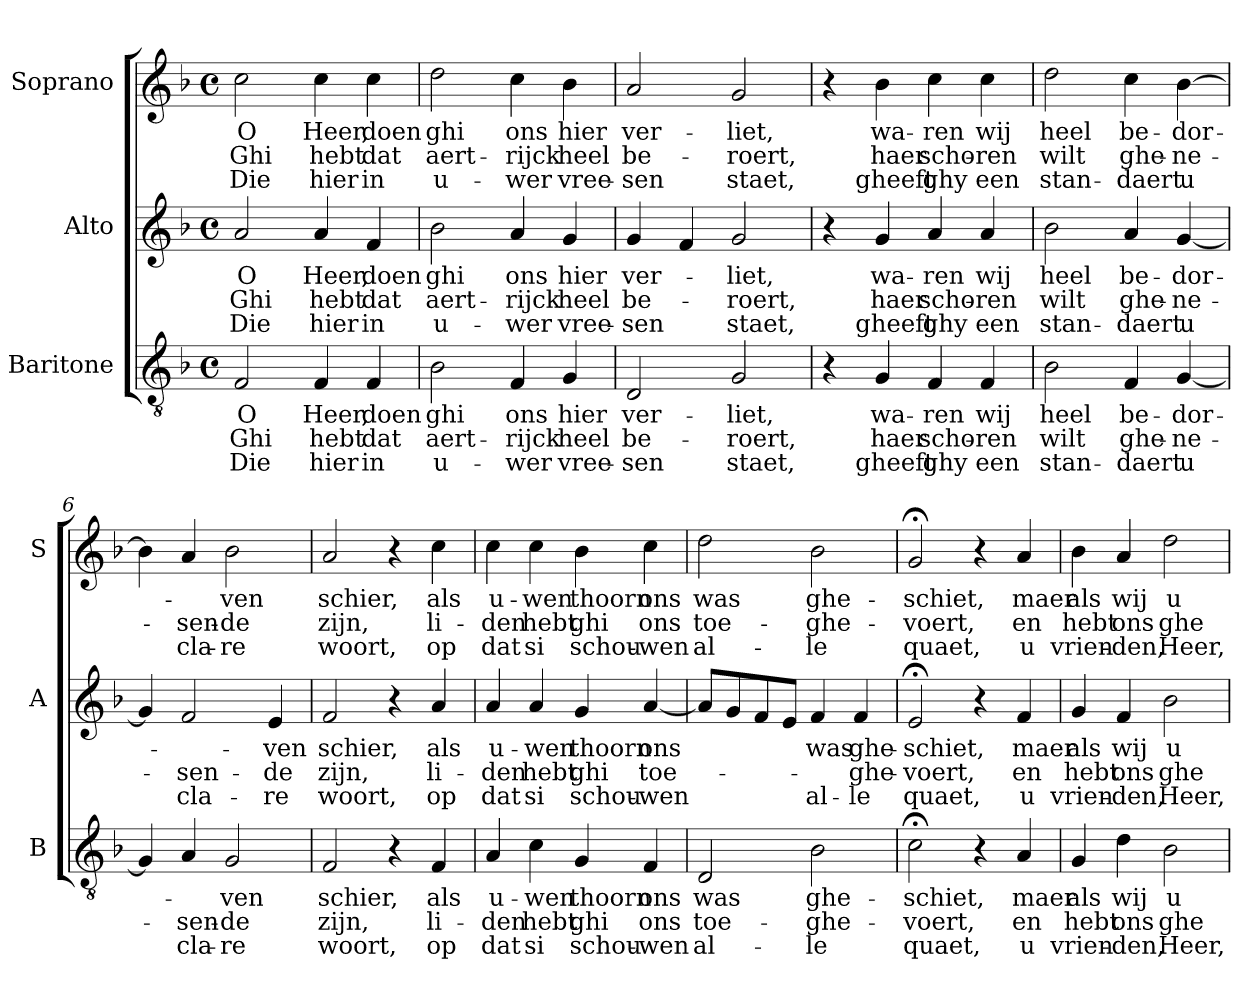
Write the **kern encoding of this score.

**kern	**text	**text	**text	**kern	**text	**text	**text	**kern	**text	**text	**text
*part3	*part3	*part3	*part3	*part2	*part2	*part2	*part2	*part1	*part1	*part1	*part1
*staff3	*staff3	*staff3	*staff3	*staff2	*staff2	*staff2	*staff2	*staff1	*staff1	*staff1	*staff1
*I"Baritone	*	*	*	*I"Alto	*	*	*	*I"Soprano	*	*	*
*I'B	*	*	*	*I'A	*	*	*	*I'S	*	*	*
*clefGv2	*	*	*	*clefG2	*	*	*	*clefG2	*	*	*
*k[b-]	*	*	*	*k[b-]	*	*	*	*k[b-]	*	*	*
*F:	*	*	*	*F:	*	*	*	*F:	*	*	*
*M4/4	*	*	*	*M4/4	*	*	*	*M4/4	*	*	*
*met(c)	*	*	*	*met(c)	*	*	*	*met(c)	*	*	*
=1	=1	=1	=1	=1	=1	=1	=1	=1	=1	=1	=1
!	!LO:LY:b	!LO:LY:b	!LO:LY:b	!	!LO:LY:b	!LO:LY:b	!LO:LY:b	!	!LO:LY:b	!LO:LY:b	!LO:LY:b
2F/	O	Ghi	Die	2a/	O	Ghi	Die	2cc\	O	Ghi	Die
!	!LO:LY:b	!LO:LY:b	!LO:LY:b	!	!LO:LY:b	!LO:LY:b	!LO:LY:b	!	!LO:LY:b	!LO:LY:b	!LO:LY:b
4F/	Heer,	hebt	hier	4a/	Heer,	hebt	hier	4cc\	Heer,	hebt	hier
!	!LO:LY:b	!LO:LY:b	!LO:LY:b	!	!LO:LY:b	!LO:LY:b	!LO:LY:b	!	!LO:LY:b	!LO:LY:b	!LO:LY:b
4F/	doen	dat	in	4f/	doen	dat	in	4cc\	doen	dat	in
=2	=2	=2	=2	=2	=2	=2	=2	=2	=2	=2	=2
!	!LO:LY:b	!LO:LY:b	!LO:LY:b	!	!LO:LY:b	!LO:LY:b	!LO:LY:b	!	!LO:LY:b	!LO:LY:b	!LO:LY:b
2B-\	ghi	aert-	u-	2b-\	ghi	aert-	u-	2dd\	ghi	aert-	u-
!	!LO:LY:b	!LO:LY:b	!LO:LY:b	!	!LO:LY:b	!LO:LY:b	!LO:LY:b	!	!LO:LY:b	!LO:LY:b	!LO:LY:b
4F/	ons	-rijck	-wer	4a/	ons	-rijck	-wer	4cc\	ons	-rijck	-wer
!	!LO:LY:b	!LO:LY:b	!LO:LY:b	!	!LO:LY:b	!LO:LY:b	!LO:LY:b	!	!LO:LY:b	!LO:LY:b	!LO:LY:b
4G/	hier	heel	vree-	4g/	hier	heel	vree-	4b-\	hier	heel	vree-
=3	=3	=3	=3	=3	=3	=3	=3	=3	=3	=3	=3
!	!LO:LY:b	!LO:LY:b	!LO:LY:b	!	!LO:LY:b	!LO:LY:b	!LO:LY:b	!	!LO:LY:b	!LO:LY:b	!LO:LY:b
2D/	ver-	be-	-sen	4g/	ver-	be-	-sen	2a/	ver-	be-	-sen
.	.	.	.	4f/	.	.	.	.	.	.	.
!	!LO:LY:b	!LO:LY:b	!LO:LY:b	!	!LO:LY:b	!LO:LY:b	!LO:LY:b	!	!LO:LY:b	!LO:LY:b	!LO:LY:b
2G/	-liet,	-roert,	staet,	2g/	-liet,	-roert,	staet,	2g/	-liet,	-roert,	staet,
=4	=4	=4	=4	=4	=4	=4	=4	=4	=4	=4	=4
4r	.	.	.	4r	.	.	.	4r	.	.	.
!	!LO:LY:b	!LO:LY:b	!LO:LY:b	!	!LO:LY:b	!LO:LY:b	!LO:LY:b	!	!LO:LY:b	!LO:LY:b	!LO:LY:b
4G/	wa-	haer	gheeft	4g/	wa-	haer	gheeft	4b-\	wa-	haer	gheeft
!	!LO:LY:b	!LO:LY:b	!LO:LY:b	!	!LO:LY:b	!LO:LY:b	!LO:LY:b	!	!LO:LY:b	!LO:LY:b	!LO:LY:b
4F/	-ren	scho-	ghy	4a/	-ren	scho-	ghy	4cc\	-ren	scho-	ghy
!	!LO:LY:b	!LO:LY:b	!LO:LY:b	!	!LO:LY:b	!LO:LY:b	!LO:LY:b	!	!LO:LY:b	!LO:LY:b	!LO:LY:b
4F/	wij	-ren	een	4a/	wij	-ren	een	4cc\	wij	-ren	een
=5	=5	=5	=5	=5	=5	=5	=5	=5	=5	=5	=5
!	!LO:LY:b	!LO:LY:b	!LO:LY:b	!	!LO:LY:b	!LO:LY:b	!LO:LY:b	!	!LO:LY:b	!LO:LY:b	!LO:LY:b
2B-\	heel	wilt	stan-	2b-\	heel	wilt	stan-	2dd\	heel	wilt	stan-
!	!LO:LY:b	!LO:LY:b	!LO:LY:b	!	!LO:LY:b	!LO:LY:b	!LO:LY:b	!	!LO:LY:b	!LO:LY:b	!LO:LY:b
4F/	be-	ghe-	-daert	4a/	be-	ghe-	-daert	4cc\	be-	ghe-	-daert
!	!LO:LY:b	!LO:LY:b	!LO:LY:b	!	!LO:LY:b	!LO:LY:b	!LO:LY:b	!	!LO:LY:b	!LO:LY:b	!LO:LY:b
[4G/	-dor-	-ne-	u	[4g/	-dor-	-ne-	u	[4b-\	-dor-	-ne-	u
!!LO:LB:g=z
=6	=6	=6	=6	=6	=6	=6	=6	=6	=6	=6	=6
4G/]	.	.	.	4g/]	.	.	.	4b-\]	.	.	.
!	!	!LO:LY:b	!LO:LY:b	!	!	!LO:LY:b	!LO:LY:b	!	!	!LO:LY:b	!LO:LY:b
4A/	.	-sen-	cla-	2f/	.	-sen-	cla-	4a/	.	-sen-	cla-
!	!LO:LY:b	!LO:LY:b	!LO:LY:b	!	!	!	!	!	!LO:LY:b	!LO:LY:b	!LO:LY:b
2G/	-ven	-de	-re	.	.	.	.	2b-\	-ven	-de	-re
!	!	!	!	!	!LO:LY:b	!LO:LY:b	!LO:LY:b	!	!	!	!
.	.	.	.	4e/	-ven	-de	-re	.	.	.	.
=7	=7	=7	=7	=7	=7	=7	=7	=7	=7	=7	=7
!	!LO:LY:b	!LO:LY:b	!LO:LY:b	!	!LO:LY:b	!LO:LY:b	!LO:LY:b	!	!LO:LY:b	!LO:LY:b	!LO:LY:b
2F/	schier,	zijn,	woort,	2f/	schier,	zijn,	woort,	2a/	schier,	zijn,	woort,
4r	.	.	.	4r	.	.	.	4r	.	.	.
!	!LO:LY:b	!LO:LY:b	!LO:LY:b	!	!LO:LY:b	!LO:LY:b	!LO:LY:b	!	!LO:LY:b	!LO:LY:b	!LO:LY:b
4F/	als	li-	op	4a/	als	li-	op	4cc\	als	li-	op
=8	=8	=8	=8	=8	=8	=8	=8	=8	=8	=8	=8
!	!LO:LY:b	!LO:LY:b	!LO:LY:b	!	!LO:LY:b	!LO:LY:b	!LO:LY:b	!	!LO:LY:b	!LO:LY:b	!LO:LY:b
4A/	u-	-den	dat	4a/	u-	-den	dat	4cc\	u-	-den	dat
!	!LO:LY:b	!LO:LY:b	!LO:LY:b	!	!LO:LY:b	!LO:LY:b	!LO:LY:b	!	!LO:LY:b	!LO:LY:b	!LO:LY:b
4c\	-wen	hebt	si	4a/	-wen	hebt	si	4cc\	-wen	hebt	si
!	!LO:LY:b	!LO:LY:b	!LO:LY:b	!	!LO:LY:b	!LO:LY:b	!LO:LY:b	!	!LO:LY:b	!LO:LY:b	!LO:LY:b
4G/	thoorn	ghi	schou-	4g/	thoorn	ghi	schou-	4b-\	thoorn	ghi	schou-
!	!LO:LY:b	!LO:LY:b	!LO:LY:b	!	!LO:LY:b	!LO:LY:b	!LO:LY:b	!	!LO:LY:b	!LO:LY:b	!LO:LY:b
4F/	ons	ons	-wen	[4a/	ons	toe-	-wen	4cc\	ons	ons	-wen
=9	=9	=9	=9	=9	=9	=9	=9	=9	=9	=9	=9
!	!LO:LY:b	!LO:LY:b	!LO:LY:b	!	!	!	!	!	!LO:LY:b	!LO:LY:b	!LO:LY:b
2D/	was	toe-	al-	8a/L]	.	.	.	2dd\	was	toe-	al-
.	.	.	.	8g/	.	.	.	.	.	.	.
.	.	.	.	8f/	.	.	.	.	.	.	.
.	.	.	.	8e/J	.	.	.	.	.	.	.
!	!LO:LY:b	!LO:LY:b	!LO:LY:b	!	!LO:LY:b	!	!LO:LY:b	!	!LO:LY:b	!LO:LY:b	!LO:LY:b
2B-\	ghe-	-ghe-	-le	4f/	was	.	al-	2b-\	ghe-	-ghe-	-le
!	!	!	!	!	!LO:LY:b	!LO:LY:b	!LO:LY:b	!	!	!	!
.	.	.	.	4f/	ghe-	-ghe-	-le	.	.	.	.
=10	=10	=10	=10	=10	=10	=10	=10	=10	=10	=10	=10
!	!LO:LY:b	!LO:LY:b	!LO:LY:b	!	!LO:LY:b	!LO:LY:b	!LO:LY:b	!	!LO:LY:b	!LO:LY:b	!LO:LY:b
2c;<\	-schiet,	-voert,	quaet,	2e;</	-schiet,	-voert,	quaet,	2g;</	-schiet,	-voert,	quaet,
4r	.	.	.	4r	.	.	.	4r	.	.	.
!	!LO:LY:b	!LO:LY:b	!LO:LY:b	!	!LO:LY:b	!LO:LY:b	!LO:LY:b	!	!LO:LY:b	!LO:LY:b	!LO:LY:b
4A/	maer	en	u	4f/	maer	en	u	4a/	maer	en	u
=11	=11	=11	=11	=11	=11	=11	=11	=11	=11	=11	=11
!	!LO:LY:b	!LO:LY:b	!LO:LY:b	!	!LO:LY:b	!LO:LY:b	!LO:LY:b	!	!LO:LY:b	!LO:LY:b	!LO:LY:b
4G/	als	hebt	vrien-	4g/	als	hebt	vrien-	4b-\	als	hebt	vrien-
!	!LO:LY:b	!LO:LY:b	!LO:LY:b	!	!LO:LY:b	!LO:LY:b	!LO:LY:b	!	!LO:LY:b	!LO:LY:b	!LO:LY:b
4d\	wij	ons	-den,	4f/	wij	ons	-den,	4a/	wij	ons	-den,
!	!LO:LY:b	!LO:LY:b	!LO:LY:b	!	!LO:LY:b	!LO:LY:b	!LO:LY:b	!	!LO:LY:b	!LO:LY:b	!LO:LY:b
2B-\	u	ghe-	Heer,	2b-\	u	ghe-	Heer,	2dd\	u	ghe-	Heer,
=	=	=	=	=	=	=	=	=	=	=	=
*-	*-	*-	*-	*-	*-	*-	*-	*-	*-	*-	*-
